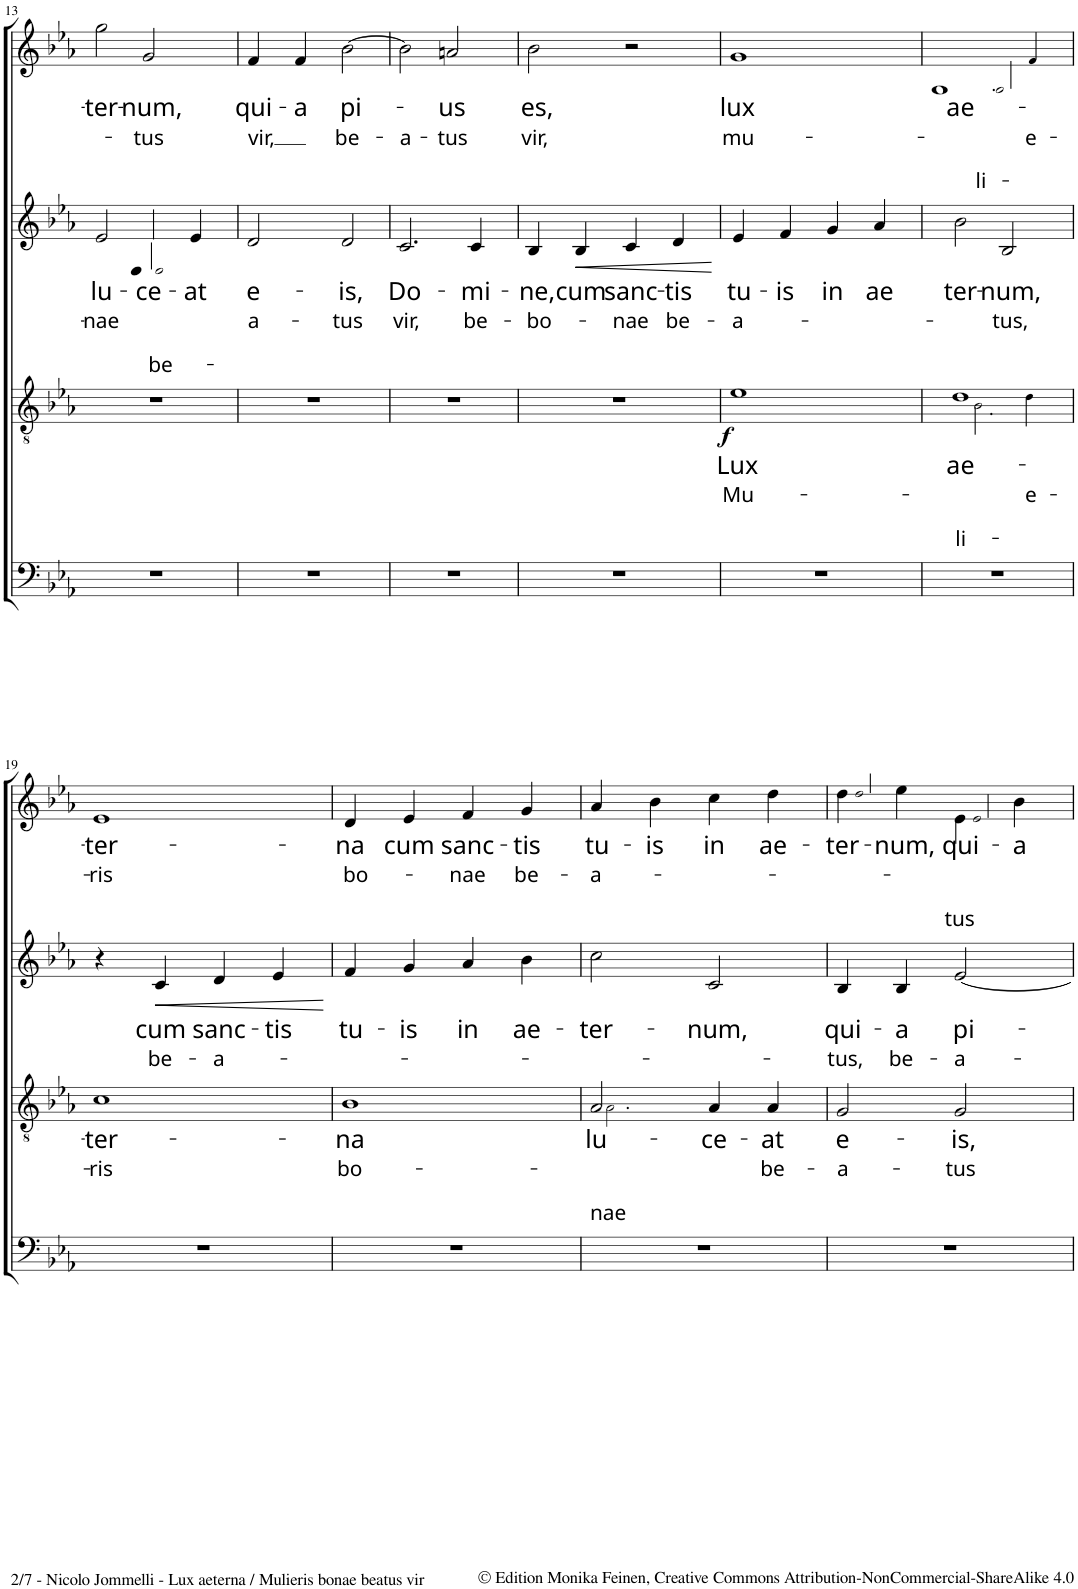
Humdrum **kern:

**kern	**kern	**text	**text	**dynam	**kern	**text	**text	**dynam	**kern	**text	**text
*part4	*part3	*part3	*part3	*part3	*part2	*part2	*part2	*part2	*part1	*part1	*part1
*staff4	*staff3	*staff3	*staff3	*staff3	*staff2	*staff2	*staff2	*staff2	*staff1	*staff1	*staff1
*I"BASSO.	*I"TENORE.	*	*	*	*I"ALTO.	*	*	*	*I"CANTO.	*	*
!!LO:PB:g=z
*clefF4	*clefGv2	*	*	*	*clefG2	*	*	*	*clefG2	*	*
*k[b-e-a-]	*k[b-e-a-]	*	*	*	*k[b-e-a-]	*	*	*	*k[b-e-a-]	*	*
*M2/2	*M2/2	*	*	*	*M2/2	*	*	*	*M2/2	*	*
*met(c|)	*met(c|)	*	*	*	*met(c|)	*	*	*	*met(c|)	*	*
=13	=13	=13	=13	=13	=13	=13	=13	=13	=13	=13	=13
!	!	!	!	!	!	!LO:LY:b	!LO:LY:b	!	!	!LO:LY:b	!
*	*	*	*	*	*^	*	*	*	*	*	*
1r	1r	.	.	.	2e-/	2ryy	lu-	-nae	.	2gg\	-ter-	.
!	!	!	!	!	!	!	!LO:LY:b	!	!	!	!	!
!	!	!	!	!	!	!	!	!LO:LY:b	!	!	!LO:LY:b	!LO:LY:b
.	.	.	.	.	4e-/	2e-!/	.	be-	.	2g/	-num,	-tus
!	!	!	!	!	!	!	!LO:LY:b	!	!	!	!	!
.	.	.	.	.	4e-/	.	-at	.	.	.	.	.
=14	=14	=14	=14	=14	=14	=14	=14	=14	=14	=14	=14	=14
!	!	!	!	!	!	!	!LO:LY:b	!	!	!	!	!
!	!	!	!	!	!	!	!	!LO:LY:b	!	!	!LO:LY:b	!LO:LY:b
1r	1r	.	.	.	2d/	2d	.	-a-	.	4f/	qui-	vir,
!	!	!	!	!	!	!	!	!	!	!	!LO:LY:b	!
.	.	.	.	.	.	.	.	.	.	4f/	-a	.
!	!	!	!	!	!	!	!LO:LY:b	!	!	!	!	!
!	!	!	!	!	!	!	!	!LO:LY:b	!	!	!LO:LY:b	!LO:LY:b
.	.	.	.	.	2d/	2d	.	-tus	.	[2b-\	pi-	be-
=15	=15	=15	=15	=15	=15	=15	=15	=15	=15	=15	=15	=15
!	!	!	!	!	!	!	!LO:LY:b	!LO:LY:b	!	!	!	!LO:LY:b
*	*	*	*	*	*v	*v	*	*	*	*	*	*
1r	1r	.	.	.	2.c/	Do-	vir,	.	2b-\]	.	-a-
!	!	!	!	!	!	!	!	!	!	!LO:LY:b	!LO:LY:b
.	.	.	.	.	.	.	.	.	2an/	-us	-tus
!	!	!	!	!	!	!LO:LY:b	!LO:LY:b	!	!	!	!
.	.	.	.	.	4c/	-mi-	be-	.	.	.	.
=16	=16	=16	=16	=16	=16	=16	=16	=16	=16	=16	=16
!	!	!	!	!	!	!LO:LY:b	!LO:LY:b	!	!	!LO:LY:b	!LO:LY:b
1r	1r	.	.	.	4B-/	ne,	bo-	.	2b-\	es,	vir,
!	!	!	!	!	!	!LO:LY:b	!	!LO:HP:b	!	!	!
.	.	.	.	.	4B-/	cum	.	<	.	.	.
!	!	!	!	!	!	!LO:LY:b	!LO:LY:b	!	!	!	!
.	.	.	.	.	4c/	sanc-	-nae	.	2r	.	.
!	!	!	!	!	!	!LO:LY:b	!LO:LY:b	!	!	!	!
.	.	.	.	.	4d/	-tis	be-	.	.	.	.
.	.	.	.	.	.	.	.	[	.	.	.
=17	=17	=17	=17	=17	=17	=17	=17	=17	=17	=17	=17
!	!	!LO:LY:b	!	!	!	!	!	!	!	!	!
*	*^	*	*	*	*	*	*	*	*	*	*
!	!	!	!	!LO:LY:b	!	!	!LO:LY:b	!LO:LY:b	!	!	!LO:LY:b	!
*	*	*	*	*	*	*	*	*	*	*^	*	*
!	!	!	!	!	!LO:DY:b	!	!	!	!	!	!	!	!LO:LY:b
1r	1e-	1e-	.	Mu-	f	4e-/	tu-	-a-	.	1g	1g	.	mu-
!	!	!	!	!	!	!	!LO:LY:b	!	!	!	!	!	!
.	.	.	.	.	.	4f/	-is	.	.	.	.	.	.
!	!	!	!	!	!	!	!LO:LY:b	!	!	!	!	!	!
.	.	.	.	.	.	4g/	in	.	.	.	.	.	.
!	!	!	!	!	!	!	!LO:LY:b	!	!	!	!	!	!
.	.	.	.	.	.	4a-/	ae	.	.	.	.	.	.
=18	=18	=18	=18	=18	=18	=18	=18	=18	=18	=18	=18	=18	=18
!	!	!	!LO:LY:b	!	!	!	!	!	!	!	!	!	!
!	!	!	!	!LO:LY:b	!	!	!LO:LY:b	!	!	!	!	!LO:LY:b	!
!	!	!	!	!	!	!	!	!	!	!	!	!	!LO:LY:b
1r	1d	2.d!\	.	-li-	.	2b-\	-ter-	.	.	1f	2.f!/	.	-li-
!	!	!	!	!	!	!	!LO:LY:b	!LO:LY:b	!	!	!	!	!
.	.	.	.	.	.	2B-/	-num,	tus,	.	.	.	.	.
!	!	!	!	!LO:LY:b	!	!	!	!	!	!	!	!	!LO:LY:b
.	.	4d!\	.	-e-	.	.	.	.	.	.	4f!/	.	-e-
!!LO:LB:g=z	!!
=19	=19	=19	=19	=19	=19	=19	=19	=19	=19	=19	=19	=19	=19
!	!	!	!LO:LY:b	!	!	!	!	!	!	!	!	!	!
!	!	!	!	!LO:LY:b	!	!	!	!	!	!	!	!LO:LY:b	!
!	!	!	!	!	!	!	!	!	!	!	!	!	!LO:LY:b
1r	1c	1c	.	-ris	.	4r	.	.	.	1e-	1e-	.	-ris
!	!	!	!	!	!	!	!LO:LY:b	!LO:LY:b	!LO:HP:b	!	!	!	!
.	.	.	.	.	.	4c/	cum	be-	<	.	.	.	.
!	!	!	!	!	!	!	!LO:LY:b	!LO:LY:b	!	!	!	!	!
.	.	.	.	.	.	4d/	sanc-	-a-	.	.	.	.	.
!	!	!	!	!	!	!	!LO:LY:b	!	!	!	!	!	!
.	.	.	.	.	.	4e-/	-tis	.	.	.	.	.	.
*	*v	*v	*	*	*	*	*	*	*	*v	*v	*	*
.	.	.	.	.	.	.	.	[	.	.	.
=20	=20	=20	=20	=20	=20	=20	=20	=20	=20	=20	=20
!	!	!LO:LY:b	!LO:LY:b	!	!	!LO:LY:b	!	!	!	!LO:LY:b	!LO:LY:b
1r	1B-	-na	bo-	.	4f/	tu-	.	.	4d/	na	bo-
!	!	!	!	!	!	!LO:LY:b	!	!	!	!LO:LY:b	!
.	.	.	.	.	4g/	-is	.	.	4e-/	cum	.
!	!	!	!	!	!	!LO:LY:b	!	!	!	!LO:LY:b	!LO:LY:b
.	.	.	.	.	4a-/	in	.	.	4f/	sanc-	-nae
!	!	!	!	!	!	!LO:LY:b	!	!	!	!LO:LY:b	!LO:LY:b
.	.	.	.	.	4b-\	ae-	.	.	4g/	-tis	be-
=21	=21	=21	=21	=21	=21	=21	=21	=21	=21	=21	=21
!	!	!LO:LY:b	!LO:LY:b	!	!	!LO:LY:b	!	!	!	!LO:LY:b	!LO:LY:b
*	*^	*	*	*	*	*	*	*	*	*	*
1r	2A-/	2.A-!\	lu-	-nae	.	2cc\	-ter-	.	.	4a-/	tu-	-a-
!	!	!	!	!	!	!	!	!	!	!	!LO:LY:b	!
.	.	.	.	.	.	.	.	.	.	4b-\	-is	.
!	!	!	!LO:LY:b	!	!	!	!LO:LY:b	!	!	!	!LO:LY:b	!
.	4A-/	.	-ce-	.	.	2c/	-num,	.	.	4cc\	in	.
!	!	!	!LO:LY:b	!	!	!	!	!	!	!	!	!
!	!	!	!	!LO:LY:b	!	!	!	!	!	!	!LO:LY:b	!
.	4A-/	4A-	.	be-	.	.	.	.	.	4dd\	ae-	.
=22	=22	=22	=22	=22	=22	=22	=22	=22	=22	=22	=22	=22
!	!	!	!LO:LY:b	!LO:LY:b	!	!	!LO:LY:b	!LO:LY:b	!	!	!LO:LY:b	!
*	*v	*v	*	*	*	*	*	*	*	*^	*	*
1r	2G/	e-	a-	.	4B-/	qui-	tus,	.	4ee-\	2ee-!/	-ter-	.
!	!	!	!	!	!	!LO:LY:b	!LO:LY:b	!	!	!	!LO:LY:b	!
.	.	.	.	.	4B-/	-a	be-	.	4ee-\	.	-num,	.
!	!	!LO:LY:b	!LO:LY:b	!	!	!LO:LY:b	!LO:LY:b	!	!	!	!LO:LY:b	!LO:LY:b
.	2G/	-is,	-tus	.	[2e-/	pi-	-a-	.	4b-\	2b-!/	qui-	-tus
!	!	!	!	!	!	!	!	!	!	!	!LO:LY:b	!
.	.	.	.	.	.	.	.	.	4b-\	.	-a	.
*	*	*	*	*	*	*	*	*	*v	*v	*	*
=	=	=	=	=	=	=	=	=	=	=	=
*-	*-	*-	*-	*-	*-	*-	*-	*-	*-	*-	*-
